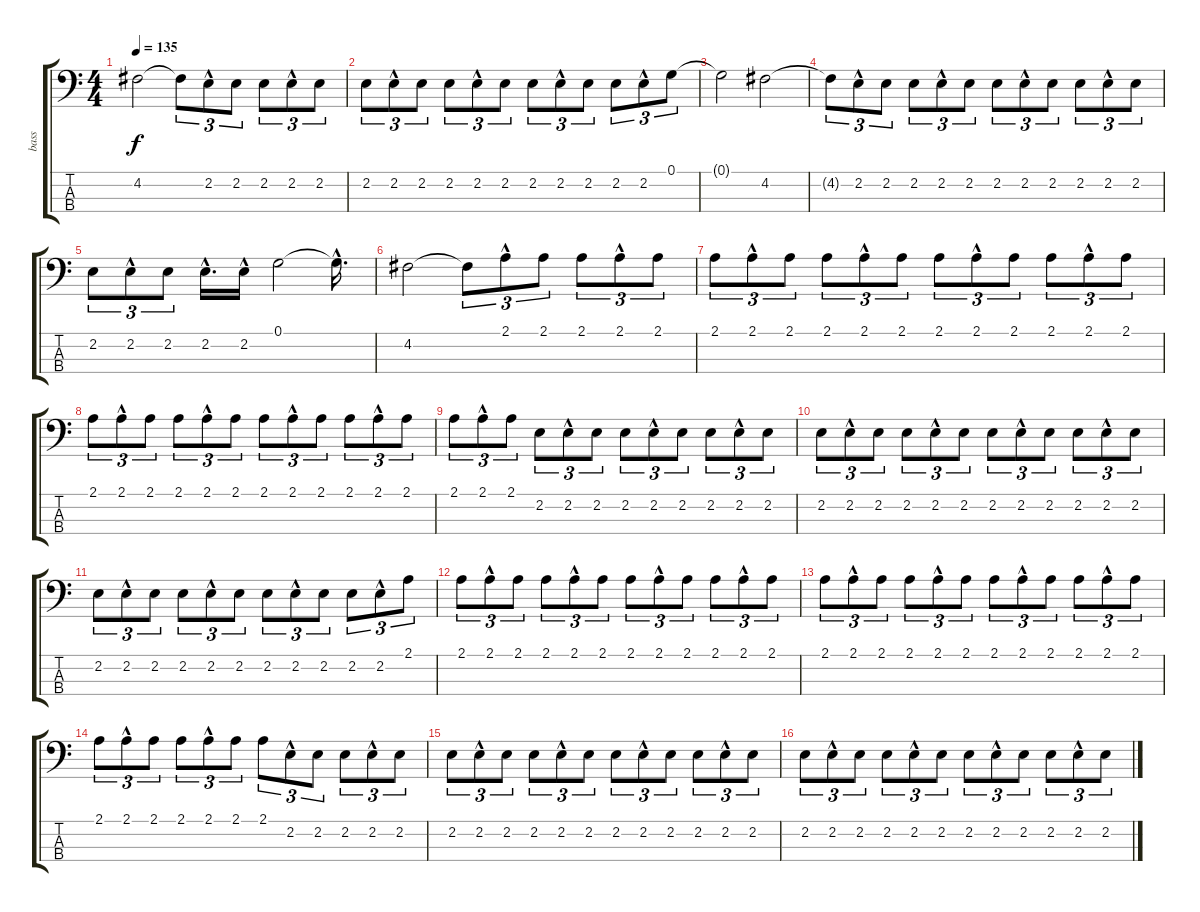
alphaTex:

\track ("bass" "bass") {instrument electricbassfinger}
\staff {score tabs}
\tuning (G2 D2 A1 E1) {hide}
\ts (4 4)
\tempo 135
\clef f4
\ks c
4.2.2{dy f} 4.2{t}.8{tu (3 2)} 2.2{hac}.8{tu (3 2)} 2.2.8{tu (3 2)} 2.2.8{tu (3 2)} 2.2{hac}.8{tu (3 2)} 2.2.8{tu (3 2)} |
2.2.8{tu (3 2)} 2.2{hac}.8{tu (3 2)} 2.2.8{tu (3 2)} 2.2.8{tu (3 2)} 2.2{hac}.8{tu (3 2)} 2.2.8{tu (3 2)} 2.2.8{tu (3 2)} 2.2{hac}.8{tu (3 2)} 2.2.8{tu (3 2)} 2.2.8{tu (3 2)} 2.2{hac}.8{tu (3 2)} 0.1.8{tu (3 2)} |
0.1{t}.2 4.2.2 |
4.2{t}.8{tu (3 2)} 2.2{hac}.8{tu (3 2)} 2.2.8{tu (3 2)} 2.2.8{tu (3 2)} 2.2{hac}.8{tu (3 2)} 2.2.8{tu (3 2)} 2.2.8{tu (3 2)} 2.2{hac}.8{tu (3 2)} 2.2.8{tu (3 2)} 2.2.8{tu (3 2)} 2.2{hac}.8{tu (3 2)} 2.2.8{tu (3 2)} |
2.2.8{tu (3 2)} 2.2{hac}.8{tu (3 2)} 2.2.8{tu (3 2)} 2.2{hac}.16{d} 2.2{hac}.16 0.1.2 0.1{hac t}.16{d} |
4.2.2 4.2{t}.8{tu (3 2)} 2.1{hac}.8{tu (3 2)} 2.1.8{tu (3 2)} 2.1.8{tu (3 2)} 2.1{hac}.8{tu (3 2)} 2.1.8{tu (3 2)} |
2.1.8{tu (3 2)} 2.1{hac}.8{tu (3 2)} 2.1.8{tu (3 2)} 2.1.8{tu (3 2)} 2.1{hac}.8{tu (3 2)} 2.1.8{tu (3 2)} 2.1.8{tu (3 2)} 2.1{hac}.8{tu (3 2)} 2.1.8{tu (3 2)} 2.1.8{tu (3 2)} 2.1{hac}.8{tu (3 2)} 2.1.8{tu (3 2)} |
2.1.8{tu (3 2)} 2.1{hac}.8{tu (3 2)} 2.1.8{tu (3 2)} 2.1.8{tu (3 2)} 2.1{hac}.8{tu (3 2)} 2.1.8{tu (3 2)} 2.1.8{tu (3 2)} 2.1{hac}.8{tu (3 2)} 2.1.8{tu (3 2)} 2.1.8{tu (3 2)} 2.1{hac}.8{tu (3 2)} 2.1.8{tu (3 2)} |
2.1.8{tu (3 2)} 2.1{hac}.8{tu (3 2)} 2.1.8{tu (3 2)} 2.2.8{tu (3 2)} 2.2{hac}.8{tu (3 2)} 2.2.8{tu (3 2)} 2.2.8{tu (3 2)} 2.2{hac}.8{tu (3 2)} 2.2.8{tu (3 2)} 2.2.8{tu (3 2)} 2.2{hac}.8{tu (3 2)} 2.2.8{tu (3 2)} |
2.2.8{tu (3 2)} 2.2{hac}.8{tu (3 2)} 2.2.8{tu (3 2)} 2.2.8{tu (3 2)} 2.2{hac}.8{tu (3 2)} 2.2.8{tu (3 2)} 2.2.8{tu (3 2)} 2.2{hac}.8{tu (3 2)} 2.2.8{tu (3 2)} 2.2.8{tu (3 2)} 2.2{hac}.8{tu (3 2)} 2.2.8{tu (3 2)} |
2.2.8{tu (3 2)} 2.2{hac}.8{tu (3 2)} 2.2.8{tu (3 2)} 2.2.8{tu (3 2)} 2.2{hac}.8{tu (3 2)} 2.2.8{tu (3 2)} 2.2.8{tu (3 2)} 2.2{hac}.8{tu (3 2)} 2.2.8{tu (3 2)} 2.2.8{tu (3 2)} 2.2{hac}.8{tu (3 2)} 2.1.8{tu (3 2)} |
2.1.8{tu (3 2)} 2.1{hac}.8{tu (3 2)} 2.1.8{tu (3 2)} 2.1.8{tu (3 2)} 2.1{hac}.8{tu (3 2)} 2.1.8{tu (3 2)} 2.1.8{tu (3 2)} 2.1{hac}.8{tu (3 2)} 2.1.8{tu (3 2)} 2.1.8{tu (3 2)} 2.1{hac}.8{tu (3 2)} 2.1.8{tu (3 2)} |
2.1.8{tu (3 2)} 2.1{hac}.8{tu (3 2)} 2.1.8{tu (3 2)} 2.1.8{tu (3 2)} 2.1{hac}.8{tu (3 2)} 2.1.8{tu (3 2)} 2.1.8{tu (3 2)} 2.1{hac}.8{tu (3 2)} 2.1.8{tu (3 2)} 2.1.8{tu (3 2)} 2.1{hac}.8{tu (3 2)} 2.1.8{tu (3 2)} |
2.1.8{tu (3 2)} 2.1{hac}.8{tu (3 2)} 2.1.8{tu (3 2)} 2.1.8{tu (3 2)} 2.1{hac}.8{tu (3 2)} 2.1.8{tu (3 2)} 2.1.8{tu (3 2)} 2.2{hac}.8{tu (3 2)} 2.2.8{tu (3 2)} 2.2.8{tu (3 2)} 2.2{hac}.8{tu (3 2)} 2.2.8{tu (3 2)} |
2.2.8{tu (3 2)} 2.2{hac}.8{tu (3 2)} 2.2.8{tu (3 2)} 2.2.8{tu (3 2)} 2.2{hac}.8{tu (3 2)} 2.2.8{tu (3 2)} 2.2.8{tu (3 2)} 2.2{hac}.8{tu (3 2)} 2.2.8{tu (3 2)} 2.2.8{tu (3 2)} 2.2{hac}.8{tu (3 2)} 2.2.8{tu (3 2)} |
2.2.8{tu (3 2)} 2.2{hac}.8{tu (3 2)} 2.2.8{tu (3 2)} 2.2.8{tu (3 2)} 2.2{hac}.8{tu (3 2)} 2.2.8{tu (3 2)} 2.2.8{tu (3 2)} 2.2{hac}.8{tu (3 2)} 2.2.8{tu (3 2)} 2.2.8{tu (3 2)} 2.2{hac}.8{tu (3 2)} 2.2.8{tu (3 2)}
